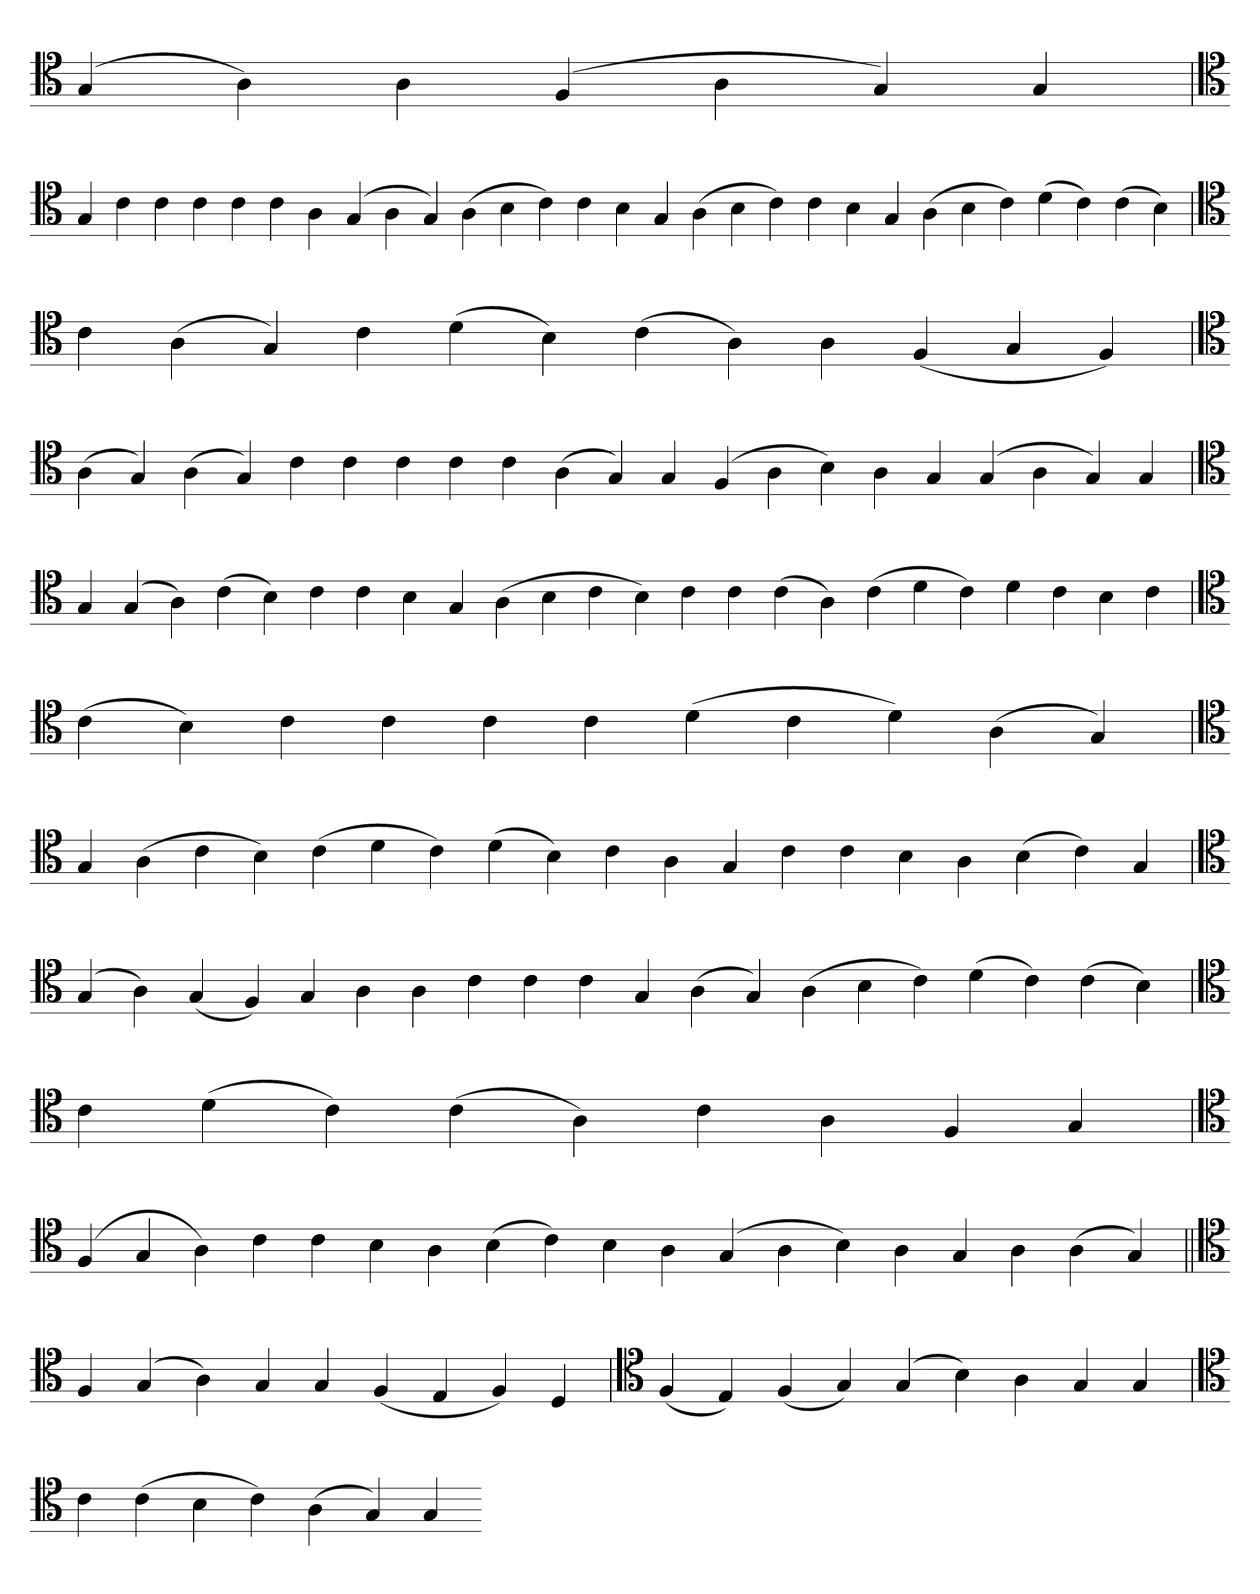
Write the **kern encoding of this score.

**kern
*part1
*staff1
*clefC4
=
(4G
4A)
4A
(4F
4A
4G)
4G
=`
*clefC4
4G
4c
4c
4c
4c
4c
4A
(4G
4A
4G)
(4A
4B
4c)
4c
4B
4G
(4A
4B
4c)
4c
4B
4G
(4A
4B
4c)
(4d
4c)
(4c
4B)
='
*clefC4
4c
(4A
4G)
4c
(4d
4B)
(4c
4A)
4A
(4F
4G
4F)
=`
*clefC4
(4A
4G)
(4A
4G)
4c
4c
4c
4c
4c
(4A
4G)
4G
(4F
4A
4B)
4A
4G
(4G
4A
4G)
4G
=
*clefC4
4G
(4G
4A)
(4c
4B)
4c
4c
4B
4G
(4A
4B
4c
4B)
4c
4c
(4c
4A)
(4c
4d
4c)
4d
4c
4B
4c
=
*clefC4
(4c
4B)
4c
4c
4c
4c
(4d
4c
4d)
(4A
4G)
=`
*clefC4
4G
(4A
4c
4B)
(4c
4d
4c)
(4d
4B)
4c
4A
4G
4c
4c
4B
4A
(4B
4c)
4G
='
*clefC4
(4G
4A)
(4G
4F)
4G
4A
4A
4c
4c
4c
4G
(4A
4G)
(4A
4B
4c)
(4d
4c)
(4c
4B)
='
*clefC4
4c
(4d
4c)
(4c
4A)
4c
4A
4F
4G
=`
*clefC4
(4F
4G
4A)
4c
4c
4B
4A
(4B
4c)
4B
4A
(4G
4A
4B)
4A
4G
4A
(4A
4G)
=||
*clefC4
4F
(4G
4A)
4G
4G
(4F
4E
4F)
4D
=`
*clefC4
(4F
4E)
(4F
4G)
(4G
4B)
4A
4G
4G
=
*clefC4
4c
(4c
4B
4c)
(4A
4G)
4G
=-
*-
